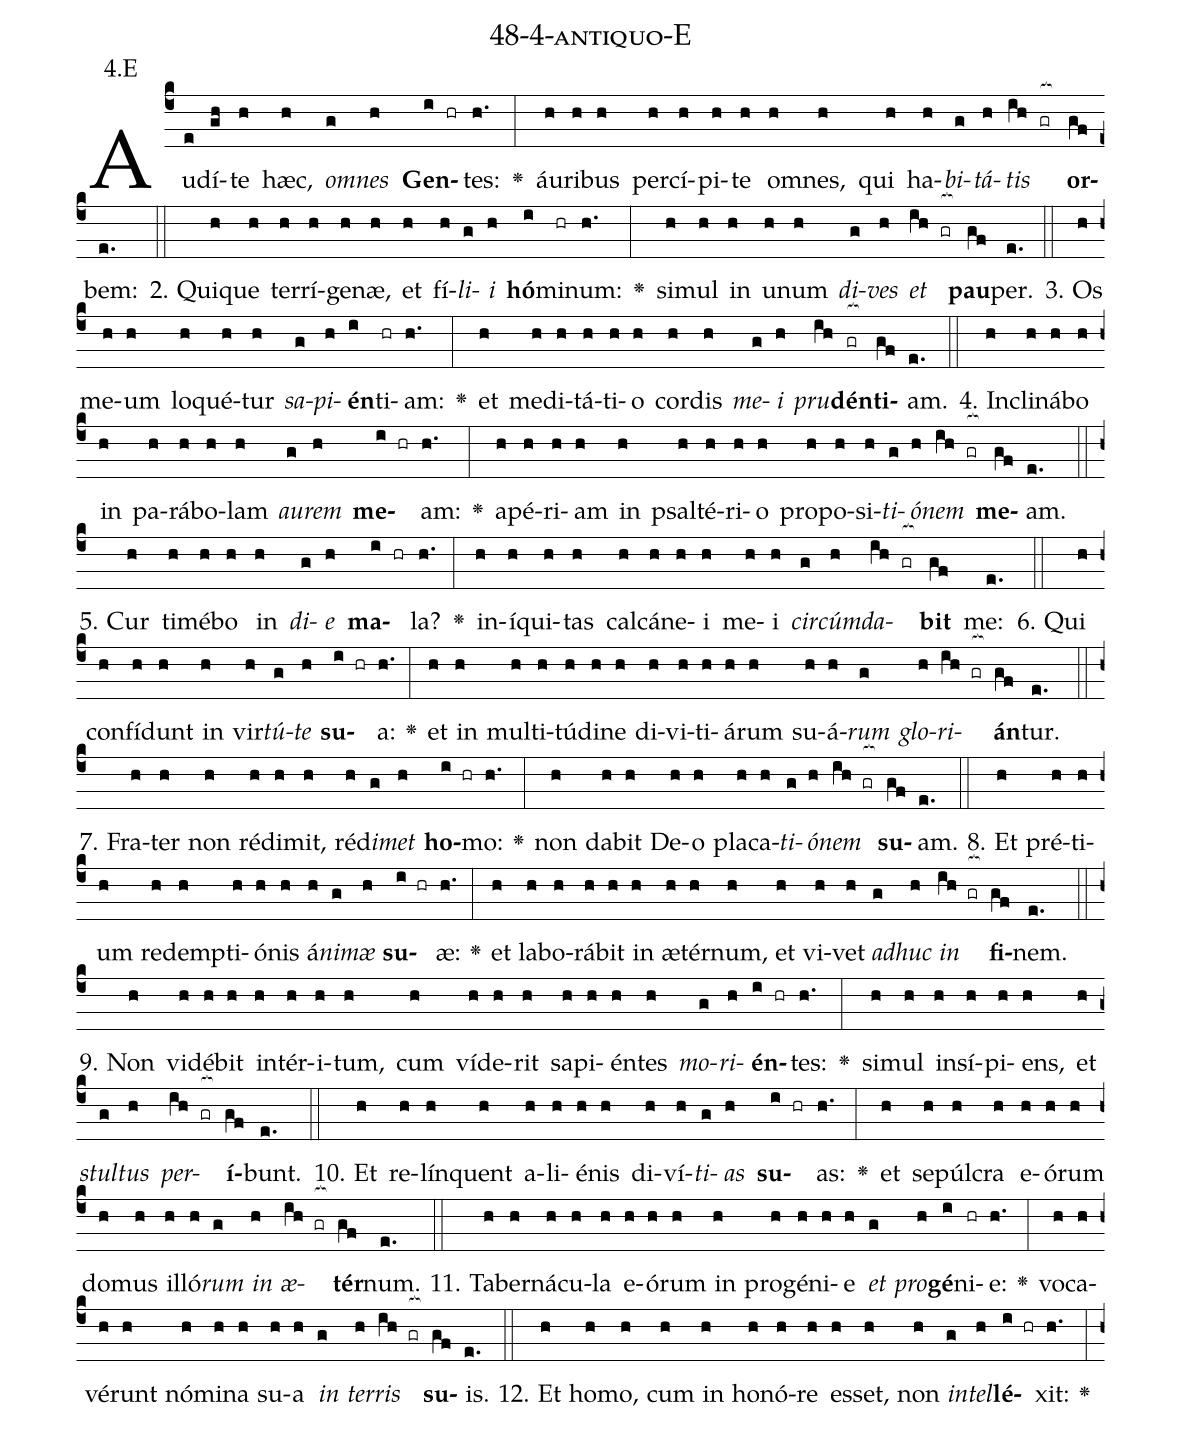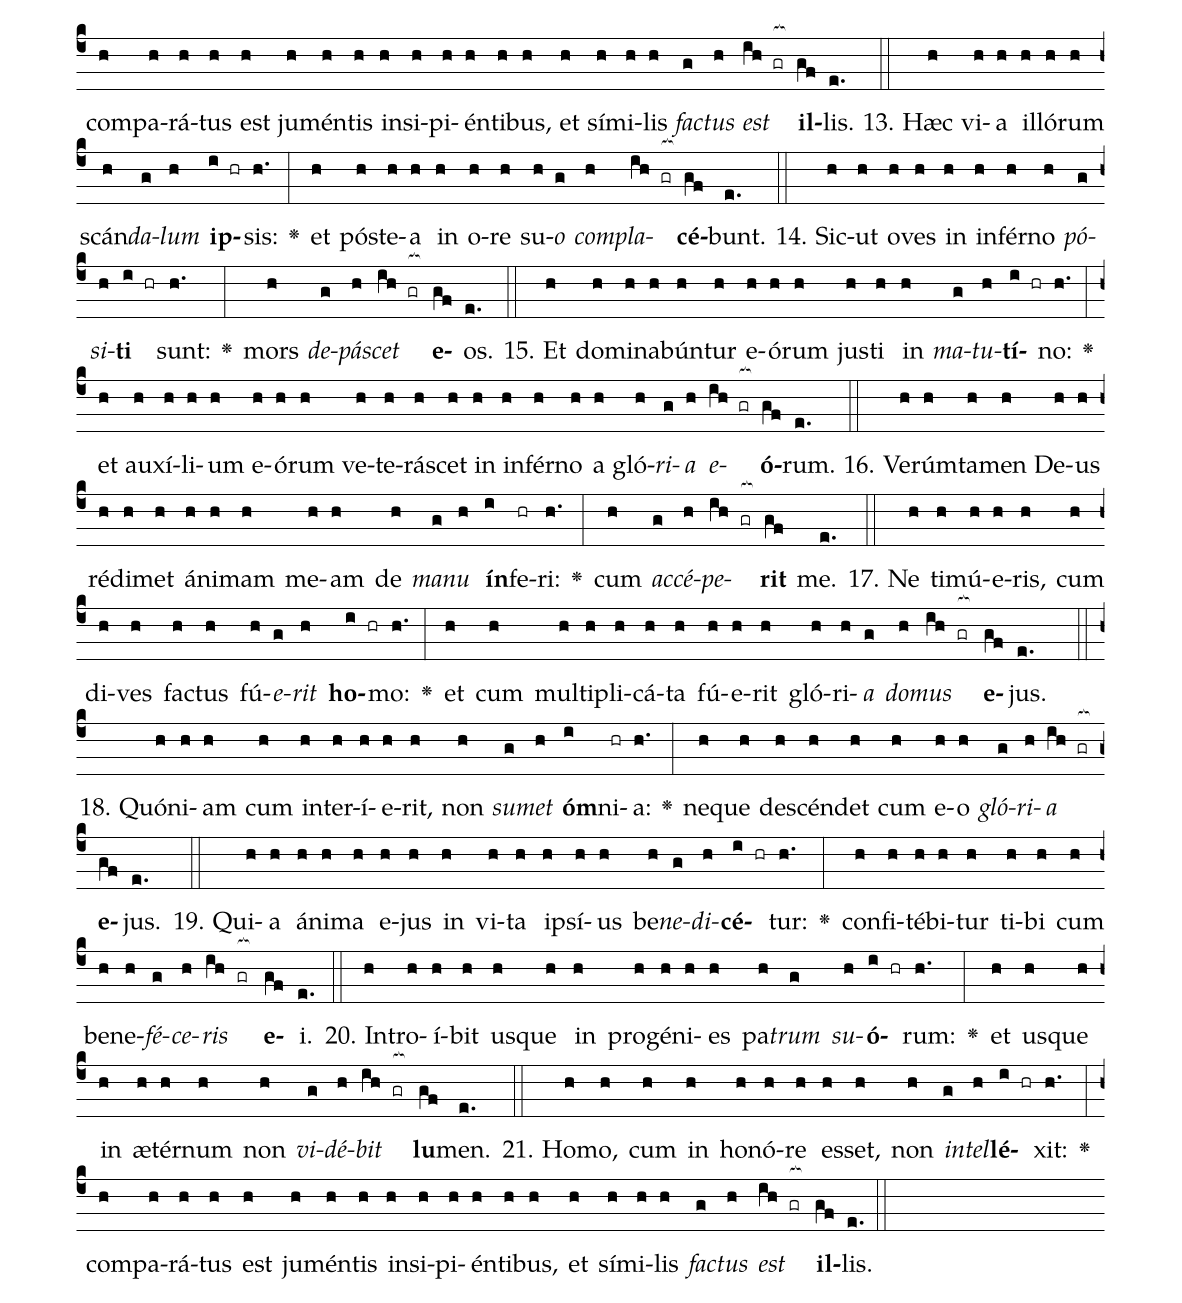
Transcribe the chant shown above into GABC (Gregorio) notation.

name: 48-4-antiquo-E;
annotation: 4.E;
%%
(c4)Au(e)dí(gh)te(h) hæc,(h) <i>om</i>(g)<i>nes</i>(h) <b>Gen</b>(i hr)tes:(h.) <v>\greheightstar</v>(:) áu(h)ri(h)bus(h) per(h)cí(h)pi(h)te(h) om(h)nes,(h) qui(h) ha(h)<i>bi</i>(g)<i>tá</i>(h)<i>tis</i>(ih gr[ocb:1{]) <b>or</b>(gf[ocb:0}])bem:(e.) (::)
2. Qui(h)que(h) ter(h)rí(h)ge(h)næ,(h) et(h) fí(h)<i>li</i>(g)<i>i</i>(h) <b>hó</b>(i)mi(hr)num:(h.) <v>\greheightstar</v>(:) si(h)mul(h) in(h) u(h)num(h) <i>di</i>(g)<i>ves</i>(h) <i>et</i>(ih gr[ocb:1{]) <b>pau</b>(gf[ocb:0}])per.(e.) (::)
3. Os(h) me(h)um(h) lo(h)qué(h)tur(h) <i>sa</i>(g)<i>pi</i>(h)<b>én</b>(i)ti(hr)am:(h.) <v>\greheightstar</v>(:) et(h) me(h)di(h)tá(h)ti(h)o(h) cor(h)dis(h) <i>me</i>(g)<i>i</i>(h) <i>pru</i>(ih)<b>dén</b>(gr[ocb:1{])<b>ti</b>(gf[ocb:0}])am.(e.) (::)
4. In(h)cli(h)ná(h)bo(h) in(h) pa(h)rá(h)bo(h)lam(h) <i>au</i>(g)<i>rem</i>(h) <b>me</b>(i hr)am:(h.) <v>\greheightstar</v>(:) a(h)pé(h)ri(h)am(h) in(h) psal(h)té(h)ri(h)o(h) pro(h)po(h)si(h)<i>ti</i>(g)<i>ó</i>(h)<i>nem</i>(ih gr[ocb:1{]) <b>me</b>(gf[ocb:0}])am.(e.) (::)
5. Cur(h) ti(h)mé(h)bo(h) in(h) <i>di</i>(g)<i>e</i>(h) <b>ma</b>(i hr)la?(h.) <v>\greheightstar</v>(:) in(h)í(h)qui(h)tas(h) cal(h)cá(h)ne(h)i(h) me(h)i(h) <i>cir</i>(g)<i>cúm</i>(h)<i>da</i>(ih gr[ocb:1{])<b>bit</b>(gf[ocb:0}]) me:(e.) (::)
6. Qui(h) con(h)fí(h)dunt(h) in(h) vir(h)<i>tú</i>(g)<i>te</i>(h) <b>su</b>(i hr)a:(h.) <v>\greheightstar</v>(:) et(h) in(h) mul(h)ti(h)tú(h)di(h)ne(h) di(h)vi(h)ti(h)á(h)rum(h) su(h)á(h)<i>rum</i>(g) <i>glo</i>(h)<i>ri</i>(ih gr[ocb:1{])<b>án</b>(gf[ocb:0}])tur.(e.) (::)
7. Fra(h)ter(h) non(h) réd(h)i(h)mit,(h) réd(h)<i>i</i>(g)<i>met</i>(h) <b>ho</b>(i hr)mo:(h.) <v>\greheightstar</v>(:) non(h) da(h)bit(h) De(h)o(h) pla(h)ca(h)<i>ti</i>(g)<i>ó</i>(h)<i>nem</i>(ih gr[ocb:1{]) <b>su</b>(gf[ocb:0}])am.(e.) (::)
8. Et(h) pré(h)ti(h)um(h) red(h)emp(h)ti(h)ó(h)nis(h) á(h)<i>ni</i>(g)<i>mæ</i>(h) <b>su</b>(i hr)æ:(h.) <v>\greheightstar</v>(:) et(h) la(h)bo(h)rá(h)bit(h) in(h) æ(h)tér(h)num,(h) et(h) vi(h)vet(h) <i>ad</i>(g)<i>huc</i>(h) <i>in</i>(ih gr[ocb:1{]) <b>fi</b>(gf[ocb:0}])nem.(e.) (::)
9. Non(h) vi(h)dé(h)bit(h) in(h)tér(h)i(h)tum,(h) cum(h) ví(h)de(h)rit(h) sa(h)pi(h)én(h)tes(h) <i>mo</i>(g)<i>ri</i>(h)<b>én</b>(i hr)tes:(h.) <v>\greheightstar</v>(:) si(h)mul(h) in(h)sí(h)pi(h)ens,(h) et(h) <i>stul</i>(g)<i>tus</i>(h) <i>per</i>(ih gr[ocb:1{])<b>í</b>(gf[ocb:0}])bunt.(e.) (::)
10. Et(h) re(h)lín(h)quent(h) a(h)li(h)é(h)nis(h) di(h)ví(h)<i>ti</i>(g)<i>as</i>(h) <b>su</b>(i hr)as:(h.) <v>\greheightstar</v>(:) et(h) se(h)púl(h)cra(h) e(h)ó(h)rum(h) do(h)mus(h) il(h)ló(h)<i>rum</i>(g) <i>in</i>(h) <i>æ</i>(ih gr[ocb:1{])<b>tér</b>(gf[ocb:0}])num.(e.) (::)
11. Ta(h)ber(h)ná(h)cu(h)la(h) e(h)ó(h)rum(h) in(h) pro(h)gé(h)ni(h)e(h) <i>et</i>(g) <i>pro</i>(h)<b>gé</b>(i)ni(hr)e:(h.) <v>\greheightstar</v>(:) vo(h)ca(h)vé(h)runt(h) nó(h)mi(h)na(h) su(h)a(h) <i>in</i>(g) <i>ter</i>(h)<i>ris</i>(ih gr[ocb:1{]) <b>su</b>(gf[ocb:0}])is.(e.) (::)
12. Et(h) ho(h)mo,(h) cum(h) in(h) ho(h)nó(h)re(h) es(h)set,(h) non(h) <i>in</i>(g)<i>tel</i>(h)<b>lé</b>(i hr)xit:(h.) <v>\greheightstar</v>(:) com(h)pa(h)rá(h)tus(h) est(h) ju(h)mén(h)tis(h) in(h)si(h)pi(h)én(h)ti(h)bus,(h) et(h) sí(h)mi(h)lis(h) <i>fac</i>(g)<i>tus</i>(h) <i>est</i>(ih gr[ocb:1{]) <b>il</b>(gf[ocb:0}])lis.(e.) (::)
13. Hæc(h) vi(h)a(h) il(h)ló(h)rum(h) scán(h)<i>da</i>(g)<i>lum</i>(h) <b>ip</b>(i hr)sis:(h.) <v>\greheightstar</v>(:) et(h) póst(h)e(h)a(h) in(h) o(h)re(h) su(h)<i>o</i>(g) <i>com</i>(h)<i>pla</i>(ih gr[ocb:1{])<b>cé</b>(gf[ocb:0}])bunt.(e.) (::)
14. Sic(h)ut(h) o(h)ves(h) in(h) in(h)fér(h)no(h) <i>pó</i>(g)<i>si</i>(h)<b>ti</b>(i hr) sunt:(h.) <v>\greheightstar</v>(:) mors(h) <i>de</i>(g)<i>pá</i>(h)<i>scet</i>(ih gr[ocb:1{]) <b>e</b>(gf[ocb:0}])os.(e.) (::)
15. Et(h) do(h)mi(h)na(h)bún(h)tur(h) e(h)ó(h)rum(h) jus(h)ti(h) in(h) <i>ma</i>(g)<i>tu</i>(h)<b>tí</b>(i hr)no:(h.) <v>\greheightstar</v>(:) et(h) au(h)xí(h)li(h)um(h) e(h)ó(h)rum(h) ve(h)te(h)rá(h)scet(h) in(h) in(h)fér(h)no(h) a(h) gló(h)<i>ri</i>(g)<i>a</i>(h) <i>e</i>(ih gr[ocb:1{])<b>ó</b>(gf[ocb:0}])rum.(e.) (::)
16. Ve(h)rúm(h)ta(h)men(h) De(h)us(h) réd(h)i(h)met(h) á(h)ni(h)mam(h) me(h)am(h) de(h) <i>ma</i>(g)<i>nu</i>(h) <b>ín</b>(i)fe(hr)ri:(h.) <v>\greheightstar</v>(:) cum(h) <i>ac</i>(g)<i>cé</i>(h)<i>pe</i>(ih gr[ocb:1{])<b>rit</b>(gf[ocb:0}]) me.(e.) (::)
17. Ne(h) ti(h)mú(h)e(h)ris,(h) cum(h) di(h)ves(h) fac(h)tus(h) fú(h)<i>e</i>(g)<i>rit</i>(h) <b>ho</b>(i hr)mo:(h.) <v>\greheightstar</v>(:) et(h) cum(h) mul(h)ti(h)pli(h)cá(h)ta(h) fú(h)e(h)rit(h) gló(h)ri(h)<i>a</i>(g) <i>do</i>(h)<i>mus</i>(ih gr[ocb:1{]) <b>e</b>(gf[ocb:0}])jus.(e.) (::)
18. Quón(h)i(h)am(h) cum(h) in(h)ter(h)í(h)e(h)rit,(h) non(h) <i>su</i>(g)<i>met</i>(h) <b>óm</b>(i)ni(hr)a:(h.) <v>\greheightstar</v>(:) ne(h)que(h) de(h)scén(h)det(h) cum(h) e(h)o(h) <i>gló</i>(g)<i>ri</i>(h)<i>a</i>(ih gr[ocb:1{]) <b>e</b>(gf[ocb:0}])jus.(e.) (::)
19. Qui(h)a(h) á(h)ni(h)ma(h) e(h)jus(h) in(h) vi(h)ta(h) ip(h)sí(h)us(h) be(h)<i>ne</i>(g)<i>di</i>(h)<b>cé</b>(i hr)tur:(h.) <v>\greheightstar</v>(:) con(h)fi(h)té(h)bi(h)tur(h) ti(h)bi(h) cum(h) be(h)ne(h)<i>fé</i>(g)<i>ce</i>(h)<i>ris</i>(ih gr[ocb:1{]) <b>e</b>(gf[ocb:0}])i.(e.) (::)
20. In(h)tro(h)í(h)bit(h) us(h)que(h) in(h) pro(h)gé(h)ni(h)es(h) pa(h)<i>trum</i>(g) <i>su</i>(h)<b>ó</b>(i hr)rum:(h.) <v>\greheightstar</v>(:) et(h) us(h)que(h) in(h) æ(h)tér(h)num(h) non(h) <i>vi</i>(g)<i>dé</i>(h)<i>bit</i>(ih gr[ocb:1{]) <b>lu</b>(gf[ocb:0}])men.(e.) (::)
21. Ho(h)mo,(h) cum(h) in(h) ho(h)nó(h)re(h) es(h)set,(h) non(h) <i>in</i>(g)<i>tel</i>(h)<b>lé</b>(i hr)xit:(h.) <v>\greheightstar</v>(:) com(h)pa(h)rá(h)tus(h) est(h) ju(h)mén(h)tis(h) in(h)si(h)pi(h)én(h)ti(h)bus,(h) et(h) sí(h)mi(h)lis(h) <i>fac</i>(g)<i>tus</i>(h) <i>est</i>(ih gr[ocb:1{]) <b>il</b>(gf[ocb:0}])lis.(e.) (::)
